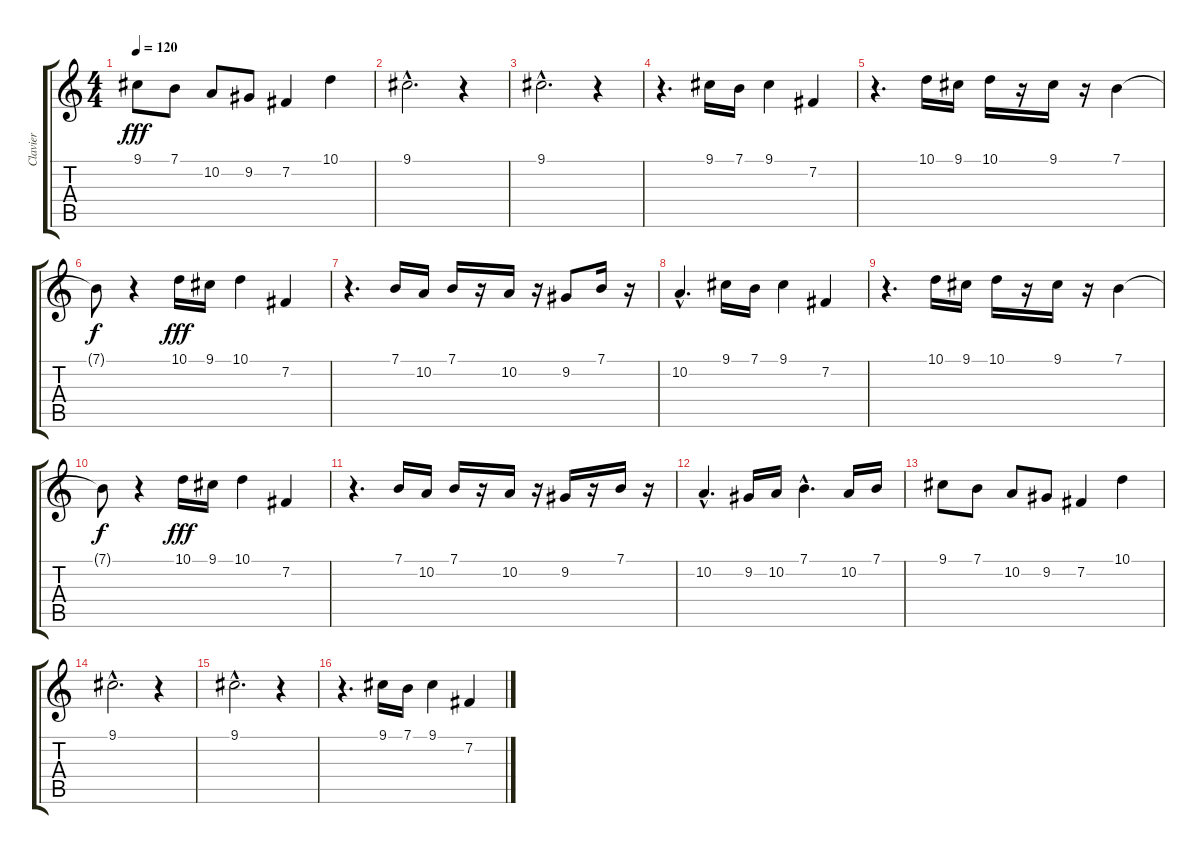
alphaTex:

\track ("Clavier" "Clavier") {instrument trumpet}
\staff {score tabs}
\tuning (E4 B3 G3 D3 A2 E2) {hide}
\ts (4 4)
\tempo 120
\clef g2
\ks c
9.1.8{dy fff} 7.1.8 10.2.8 9.2.8 7.2.4 10.1.4 |
9.1{hac}.2{d} r.4 |
9.1{hac}.2{d volume 9} r.4 |
r.4{d} 9.1.16 7.1.16 9.1.4 7.2.4 |
r.4{d volume 7} 10.1.16 9.1.16 10.1.16 r.16 9.1.16 r.16 7.1.4 |
7.1{t}.8{dy f} r.4 10.1.16{dy fff} 9.1.16 10.1.4 7.2.4 |
r.4{d volume 5} 7.1.16 10.2.16 7.1.16 r.16 10.2.16 r.16 9.2.8 7.1.16 r.16 |
10.2{hac}.4{d} 9.1.16 7.1.16 9.1.4 7.2.4 |
r.4{d volume 3} 10.1.16 9.1.16 10.1.16 r.16 9.1.16 r.16 7.1.4 |
7.1{t}.8{dy f} r.4 10.1.16{dy fff} 9.1.16 10.1.4 7.2.4 |
r.4{d volume 2} 7.1.16 10.2.16 7.1.16 r.16 10.2.16 r.16 9.2.16 r.16 7.1.16 r.16 |
10.2{hac}.4{d} 9.2.16 10.2.16 7.1{hac}.4{d} 10.2.16 7.1.16 |
9.1.8{volume 0} 7.1.8 10.2.8 9.2.8 7.2.4 10.1.4 |
9.1{hac}.2{d} r.4 |
9.1{hac}.2{d} r.4 |
r.4{d} 9.1.16 7.1.16 9.1.4 7.2.4
